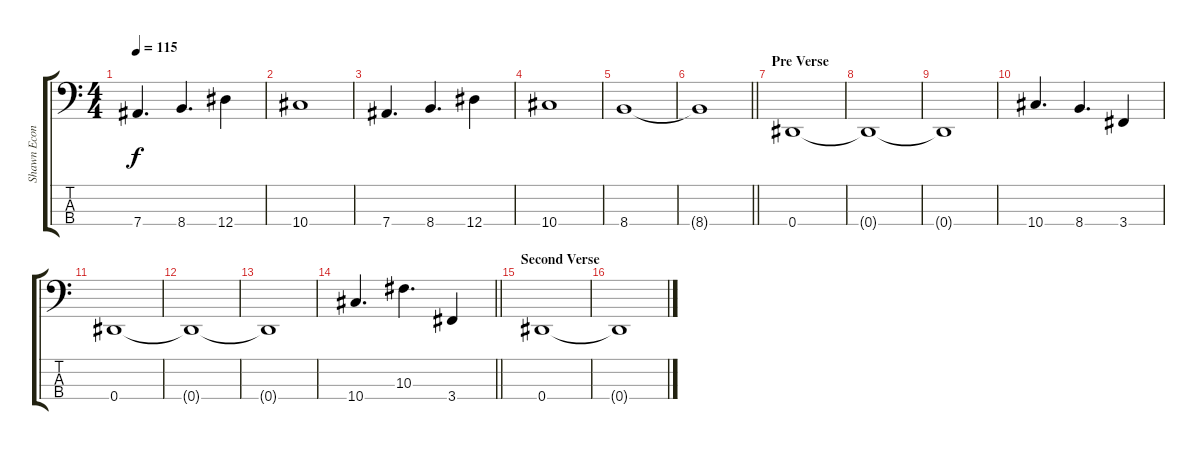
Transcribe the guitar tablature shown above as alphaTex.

\track ("Shawn Economaki" "Shawn Econ") {instrument electricbasspick}
\staff {score tabs}
\tuning (Gb2 Db2 Ab1 Eb1) {hide}
\ts (4 4)
\tempo 115
\clef f4
\ks c
7.4.4{d dy f} 8.4.4{d} 12.4.4 |
10.4.1 |
7.4.4{d} 8.4.4{d} 12.4.4 |
10.4.1 |
8.4.1 |
\barLineRight lightlight
8.4{t}.1 |
\section ("" "Pre Verse")
0.4.1 |
0.4{t}.1 |
0.4{t}.1 |
10.4.4{d} 8.4.4{d} 3.4.4 |
0.4.1 |
0.4{t}.1 |
0.4{t}.1 |
\barLineRight lightlight
10.4.4{d} 10.3.4{d} 3.4.4 |
\section ("" "Second Verse")
0.4.1 |
0.4{t}.1
